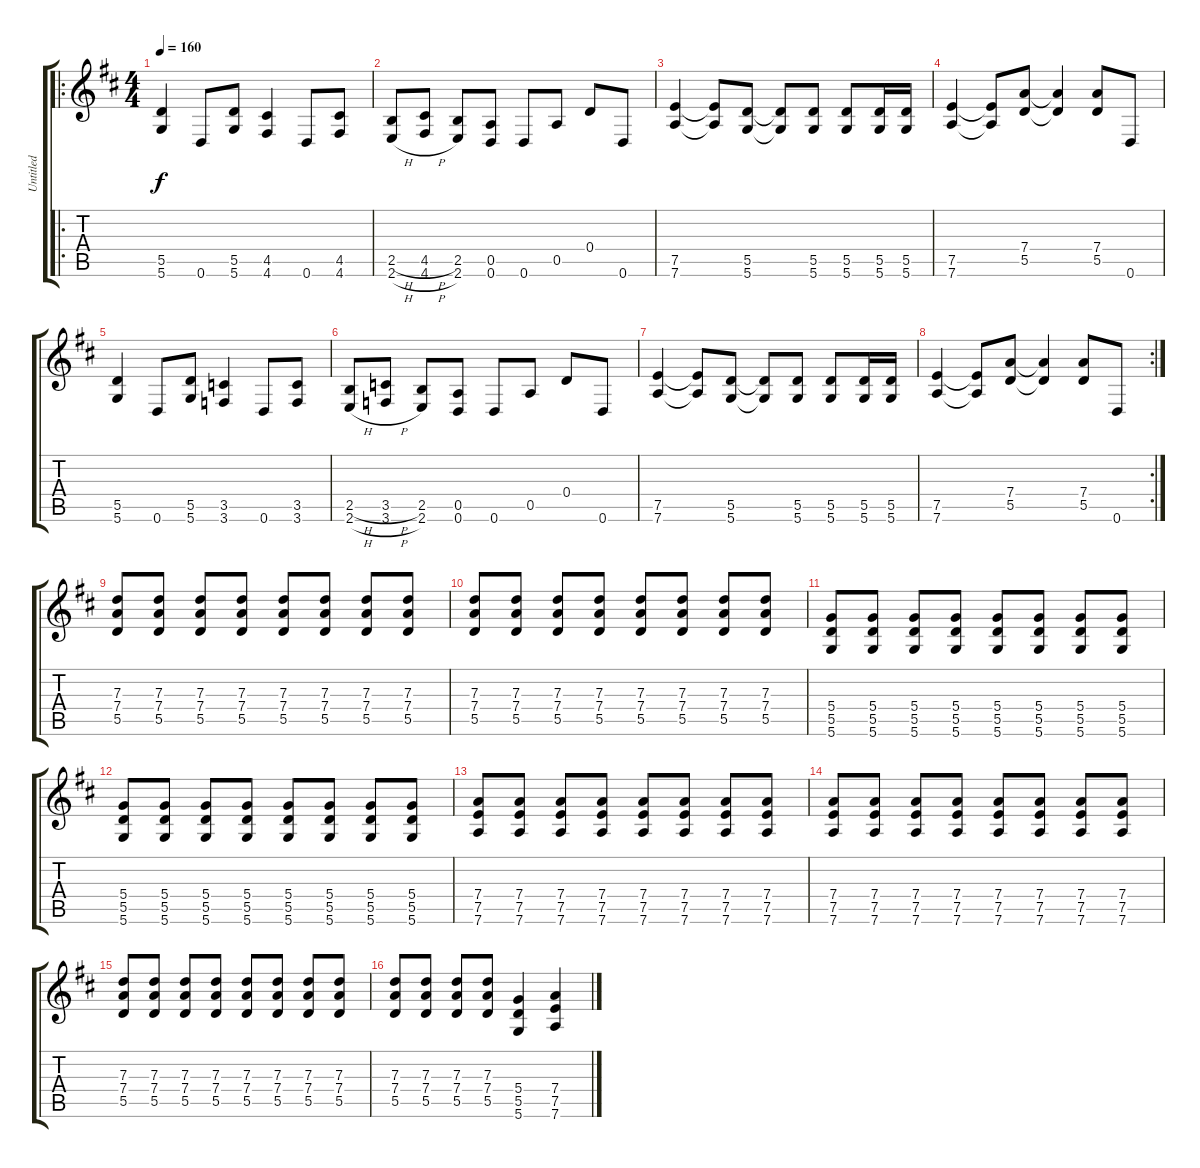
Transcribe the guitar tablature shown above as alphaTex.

\track ("Untitled" "Untitled") {instrument distortionguitar}
\staff {score tabs}
\tuning (E4 B3 G3 D3 A2 D2) {hide}
\ro
\ts (4 4)
\tempo 160
\clef g2
\ks d
(5.5 5.6).4{dy f} 0.6.8 (5.5 5.6).8 (4.5 4.6).4 0.6.8 (4.5 4.6).8 |
(2.5{h} 2.6{h}).8 (4.5{h} 4.6{h}).8 (2.5 2.6).8 (0.5 0.6).8 0.6.8 0.5.8 0.4.8 0.6.8 |
(7.5 7.6).4 (7.5{t} 7.6{t}).8 (5.5 5.6).8 (5.5{t} 5.6{t}).8 (5.5 5.6).8 (5.5 5.6).8 (5.5 5.6).16 (5.5 5.6).16 |
(7.5 7.6).4 (7.5{t} 7.6{t}).8 (7.4 5.5).8 (7.4{t} 5.5{t}).4 (7.4 5.5).8 0.6.8 |
(5.5 5.6).4 0.6.8 (5.5 5.6).8 (3.5 3.6).4 0.6.8 (3.5 3.6).8 |
(2.5{h} 2.6{h}).8 (3.5{h} 3.6{h}).8 (2.5 2.6).8 (0.5 0.6).8 0.6.8 0.5.8 0.4.8 0.6.8 |
(7.5 7.6).4 (7.5{t} 7.6{t}).8 (5.5 5.6).8 (5.5{t} 5.6{t}).8 (5.5 5.6).8 (5.5 5.6).8 (5.5 5.6).16 (5.5 5.6).16 |
\rc 2
(7.5 7.6).4 (7.5{t} 7.6{t}).8 (7.4 5.5).8 (7.4{t} 5.5{t}).4 (7.4 5.5).8 0.6.8 |
(7.3 7.4 5.5).8 (7.3 7.4 5.5).8 (7.3 7.4 5.5).8 (7.3 7.4 5.5).8 (7.3 7.4 5.5).8 (7.3 7.4 5.5).8 (7.3 7.4 5.5).8 (7.3 7.4 5.5).8 |
(7.3 7.4 5.5).8 (7.3 7.4 5.5).8 (7.3 7.4 5.5).8 (7.3 7.4 5.5).8 (7.3 7.4 5.5).8 (7.3 7.4 5.5).8 (7.3 7.4 5.5).8 (7.3 7.4 5.5).8 |
(5.4 5.5 5.6).8 (5.4 5.5 5.6).8 (5.4 5.5 5.6).8 (5.4 5.5 5.6).8 (5.4 5.5 5.6).8 (5.4 5.5 5.6).8 (5.4 5.5 5.6).8 (5.4 5.5 5.6).8 |
(5.4 5.5 5.6).8 (5.4 5.5 5.6).8 (5.4 5.5 5.6).8 (5.4 5.5 5.6).8 (5.4 5.5 5.6).8 (5.4 5.5 5.6).8 (5.4 5.5 5.6).8 (5.4 5.5 5.6).8 |
(7.4 7.5 7.6).8 (7.4 7.5 7.6).8 (7.4 7.5 7.6).8 (7.4 7.5 7.6).8 (7.4 7.5 7.6).8 (7.4 7.5 7.6).8 (7.4 7.5 7.6).8 (7.4 7.5 7.6).8 |
(7.4 7.5 7.6).8 (7.4 7.5 7.6).8 (7.4 7.5 7.6).8 (7.4 7.5 7.6).8 (7.4 7.5 7.6).8 (7.4 7.5 7.6).8 (7.4 7.5 7.6).8 (7.4 7.5 7.6).8 |
(7.3 7.4 5.5).8 (7.3 7.4 5.5).8 (7.3 7.4 5.5).8 (7.3 7.4 5.5).8 (7.3 7.4 5.5).8 (7.3 7.4 5.5).8 (7.3 7.4 5.5).8 (7.3 7.4 5.5).8 |
(7.3 7.4 5.5).8 (7.3 7.4 5.5).8 (7.3 7.4 5.5).8 (7.3 7.4 5.5).8 (5.4 5.5 5.6).4 (7.4 7.5 7.6).4
